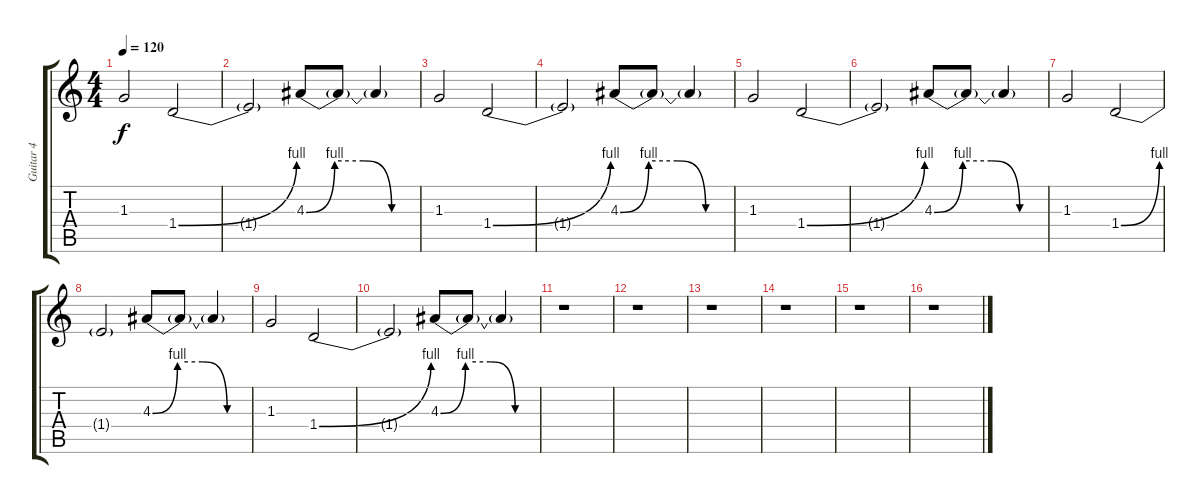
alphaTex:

\track ("Guitar 4" "Guitar 4") {instrument electricguitarclean}
\staff {score tabs}
\tuning (Eb4 Bb3 Gb3 Db3 Ab2 Eb2) {hide}
\ts (4 4)
\tempo 120
\clef g2
\ks c
1.3.2{dy f} 1.4{be (bend 0 0 60 4)}.2 |
1.4{t}.2 4.3{be (custom 0 0 15 4 30 4 45 0 60 0)}.8 4.3{t}.8 4.3{t}.4 |
1.3.2 1.4{be (bend 0 0 60 4)}.2 |
1.4{t}.2 4.3{be (custom 0 0 15 4 30 4 45 0 60 0)}.8 4.3{t}.8 4.3{t}.4 |
1.3.2 1.4{be (bend 0 0 60 4)}.2 |
1.4{t}.2 4.3{be (custom 0 0 15 4 30 4 45 0 60 0)}.8 4.3{t}.8 4.3{t}.4 |
1.3.2 1.4{be (bend 0 0 60 4)}.2 |
1.4{t}.2 4.3{be (custom 0 0 15 4 30 4 45 0 60 0)}.8 4.3{t}.8 4.3{t}.4 |
1.3.2 1.4{be (bend 0 0 60 4)}.2 |
1.4{t}.2 4.3{be (custom 0 0 15 4 30 4 45 0 60 0)}.8 4.3{t}.8 4.3{t}.4 |
r.1 |
r.1 |
r.1 |
r.1 |
r.1 |
r.1
